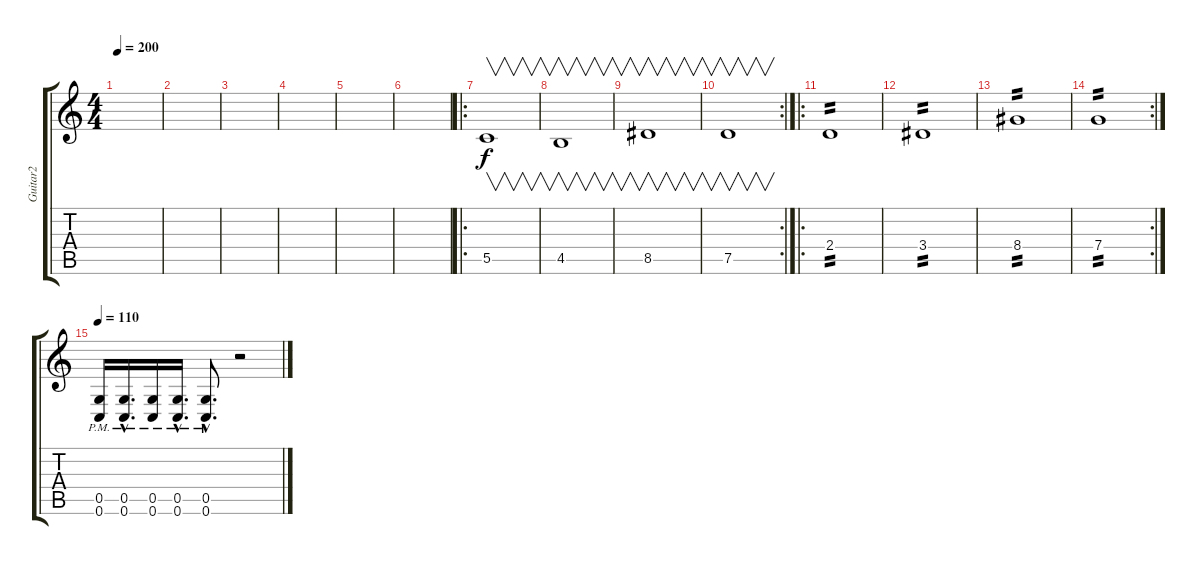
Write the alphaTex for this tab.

\track ("Guitar2" "Guitar2") {instrument distortionguitar}
\staff {score tabs}
\tuning (D4 A3 F3 C3 G2 C2) {hide}
\ts (4 4)
\tempo 200
\clef g2
\ks c
|
|
|
|
|
|
\ro
5.5.1{v} |
4.5.1{v} |
8.5.1{v} |
\rc 2
7.5.1{v} |
\ro
2.4.1{tp 2} |
3.4.1{tp 2} |
8.4.1{tp 2} |
\rc 2
7.4.1{tp 2} |
\tempo 110
(0.5{pm} 0.6{pm}).16 (0.5{hac pm} 0.6{hac pm}).16{d} (0.5{pm} 0.6{pm}).16 (0.5{hac pm} 0.6{hac pm}).16{d} (0.5{hac pm} 0.6{hac pm}).8{d} r.2
